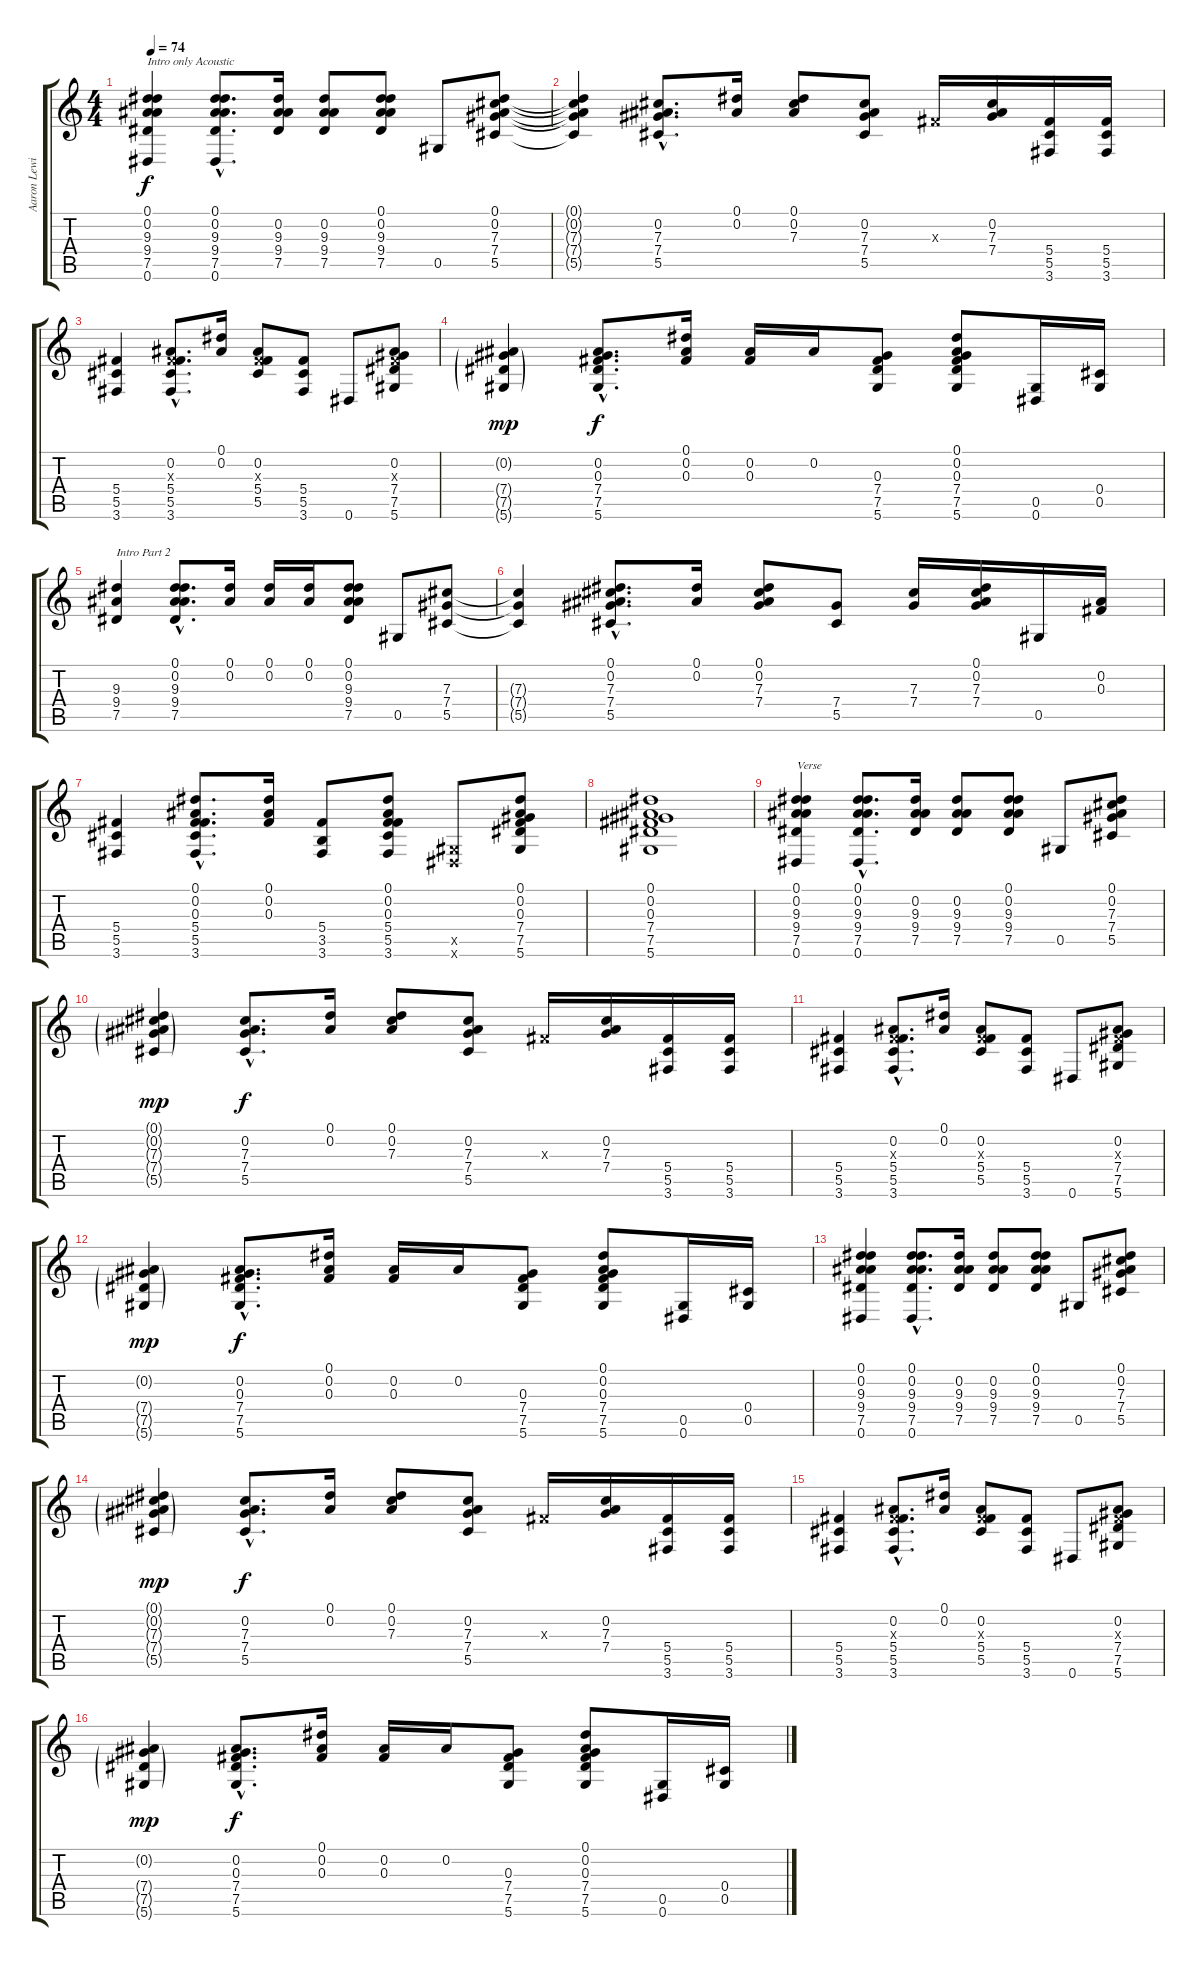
\track ("Aaron Lewis" "Aaron Lewi") {instrument acousticguitarsteel}
\staff {score tabs}
\tuning (Eb4 Bb3 Gb3 Db3 Ab2 Eb2) {hide}
\ts (4 4)
\tempo 74
\clef g2
\ks c
(0.1 0.2 9.3 9.4 7.5 0.6).4{txt "Intro only Acoustic" dy f instrument acousticguitarsteel} (0.1{hac} 0.2{hac} 9.3{hac} 9.4{hac} 7.5{hac} 0.6{hac}).8{d} (0.2 9.3 9.4 7.5).16 (0.2 9.3 9.4 7.5).8 (0.1 0.2 9.3 9.4 7.5).8 0.5.8 (0.1 0.2 7.3 7.4 5.5).8 |
(0.1{t} 0.2{t} 7.3{t} 7.4{t} 5.5{t}).4 (0.2{hac} 7.3{hac} 7.4{hac} 5.5{hac}).8{d} (0.1 0.2).16 (0.1 0.2 7.3).8 (0.2 7.3 7.4 5.5).8 0.3{x}.16 (0.2 7.3 7.4).16 (5.4 5.5 3.6).16 (5.4 5.5 3.6).16 |
(5.4 5.5 3.6).4 (0.2{hac} 0.3{hac x} 5.4{hac} 5.5{hac} 3.6{hac}).8{d} (0.1 0.2).16 (0.2 0.3{x} 5.4 5.5).8 (5.4 5.5 3.6).8 0.6.8 (0.2 0.3{x} 7.4 7.5 5.6).8 |
(0.2{g} 7.4{g} 7.5{g} 5.6{g}).4{dy mp} (0.2{hac} 0.3{hac} 7.4{hac} 7.5{hac} 5.6{hac}).8{d dy f} (0.1 0.2 0.3).16 (0.2 0.3).16 0.2.16 (0.3 7.4 7.5 5.6).8 (0.1 0.2 0.3 7.4 7.5 5.6).8 (0.5 0.6).16 (0.4 0.5).16 |
(9.3 9.4 7.5).4{txt "Intro Part 2 "} (0.1{hac} 0.2{hac} 9.3{hac} 9.4{hac} 7.5{hac}).8{d} (0.1 0.2).16 (0.1 0.2).16 (0.1 0.2).16 (0.1 0.2 9.3 9.4 7.5).8 0.5.8 (7.3 7.4 5.5).8 |
(7.3{t} 7.4{t} 5.5{t}).4 (0.1{hac} 0.2{hac} 7.3{hac} 7.4{hac} 5.5{hac}).8{d} (0.1 0.2).16 (0.1 0.2 7.3 7.4).8 (7.4 5.5).8 (7.3 7.4).16 (0.1 0.2 7.3 7.4).16 0.5.16 (0.2 0.3).16 |
(5.4 5.5 3.6).4 (0.1{hac} 0.2{hac} 0.3{hac} 5.4{hac} 5.5{hac} 3.6{hac}).8{d} (0.1 0.2 0.3).16 (5.4 3.5 3.6).8 (0.1 0.2 0.3 5.4 5.5 3.6).8 (0.5{x} 0.6{x}).8 (0.1 0.2 0.3 7.4 7.5 5.6).8 |
(0.1 0.2 0.3 7.4 7.5 5.6).1 |
(0.1 0.2 9.3 9.4 7.5 0.6).4{txt "Verse"} (0.1{hac} 0.2{hac} 9.3{hac} 9.4{hac} 7.5{hac} 0.6{hac}).8{d} (0.2 9.3 9.4 7.5).16 (0.2 9.3 9.4 7.5).8 (0.1 0.2 9.3 9.4 7.5).8 0.5.8 (0.1 0.2 7.3 7.4 5.5).8 |
(0.1{g} 0.2{g} 7.3{g} 7.4{g} 5.5{g}).4{dy mp} (0.2{hac} 7.3{hac} 7.4{hac} 5.5{hac}).8{d dy f} (0.1 0.2).16 (0.1 0.2 7.3).8 (0.2 7.3 7.4 5.5).8 0.3{x}.16 (0.2 7.3 7.4).16 (5.4 5.5 3.6).16 (5.4 5.5 3.6).16 |
(5.4 5.5 3.6).4 (0.2{hac} 0.3{hac x} 5.4{hac} 5.5{hac} 3.6{hac}).8{d} (0.1 0.2).16 (0.2 0.3{x} 5.4 5.5).8 (5.4 5.5 3.6).8 0.6.8 (0.2 0.3{x} 7.4 7.5 5.6).8 |
(0.2{g} 7.4{g} 7.5{g} 5.6{g}).4{dy mp} (0.2{hac} 0.3{hac} 7.4{hac} 7.5{hac} 5.6{hac}).8{d dy f} (0.1 0.2 0.3).16 (0.2 0.3).16 0.2.16 (0.3 7.4 7.5 5.6).8 (0.1 0.2 0.3 7.4 7.5 5.6).8 (0.5 0.6).16 (0.4 0.5).16 |
(0.1 0.2 9.3 9.4 7.5 0.6).4 (0.1{hac} 0.2{hac} 9.3{hac} 9.4{hac} 7.5{hac} 0.6{hac}).8{d} (0.2 9.3 9.4 7.5).16 (0.2 9.3 9.4 7.5).8 (0.1 0.2 9.3 9.4 7.5).8 0.5.8 (0.1 0.2 7.3 7.4 5.5).8 |
(0.1{g} 0.2{g} 7.3{g} 7.4{g} 5.5{g}).4{dy mp} (0.2{hac} 7.3{hac} 7.4{hac} 5.5{hac}).8{d dy f} (0.1 0.2).16 (0.1 0.2 7.3).8 (0.2 7.3 7.4 5.5).8 0.3{x}.16 (0.2 7.3 7.4).16 (5.4 5.5 3.6).16 (5.4 5.5 3.6).16 |
(5.4 5.5 3.6).4 (0.2{hac} 0.3{hac x} 5.4{hac} 5.5{hac} 3.6{hac}).8{d} (0.1 0.2).16 (0.2 0.3{x} 5.4 5.5).8 (5.4 5.5 3.6).8 0.6.8 (0.2 0.3{x} 7.4 7.5 5.6).8 |
(0.2{g} 7.4{g} 7.5{g} 5.6{g}).4{dy mp} (0.2{hac} 0.3{hac} 7.4{hac} 7.5{hac} 5.6{hac}).8{d dy f} (0.1 0.2 0.3).16 (0.2 0.3).16 0.2.16 (0.3 7.4 7.5 5.6).8 (0.1 0.2 0.3 7.4 7.5 5.6).8 (0.5 0.6).16 (0.4 0.5).16
